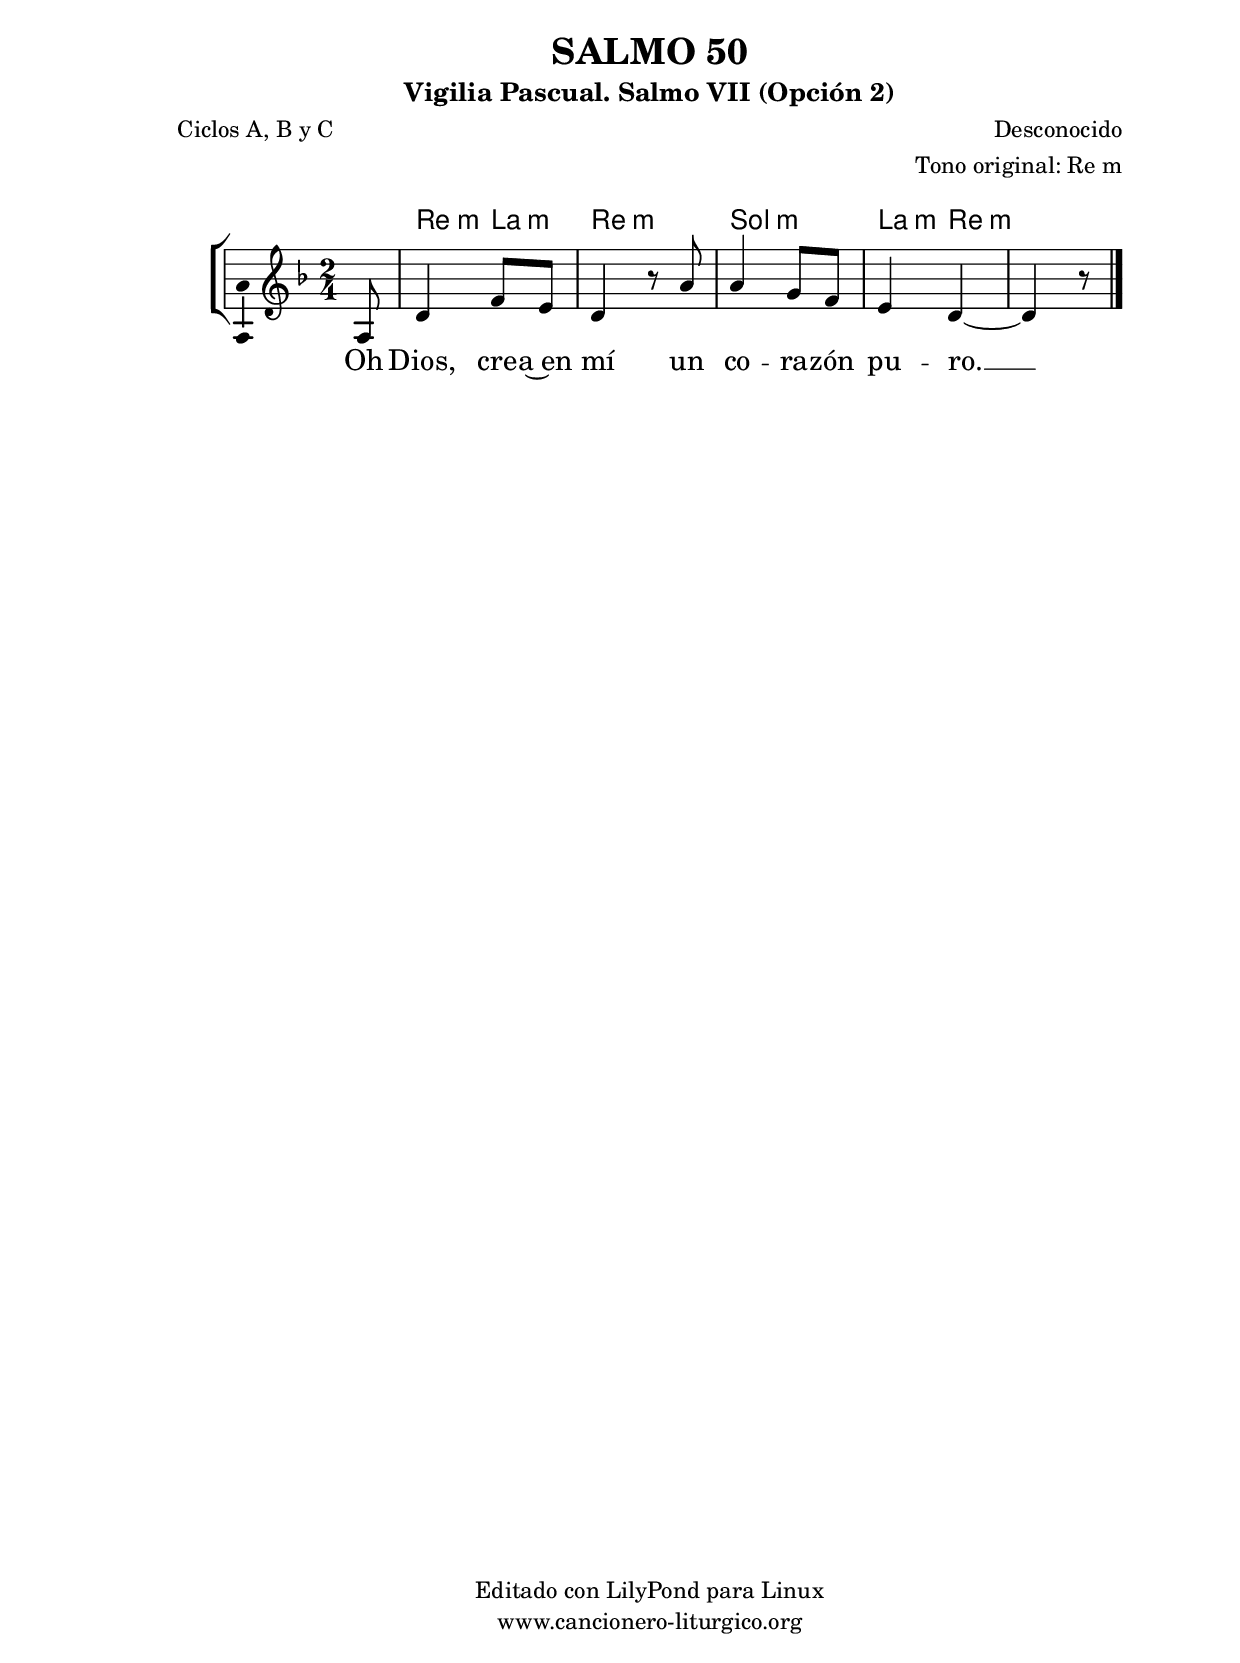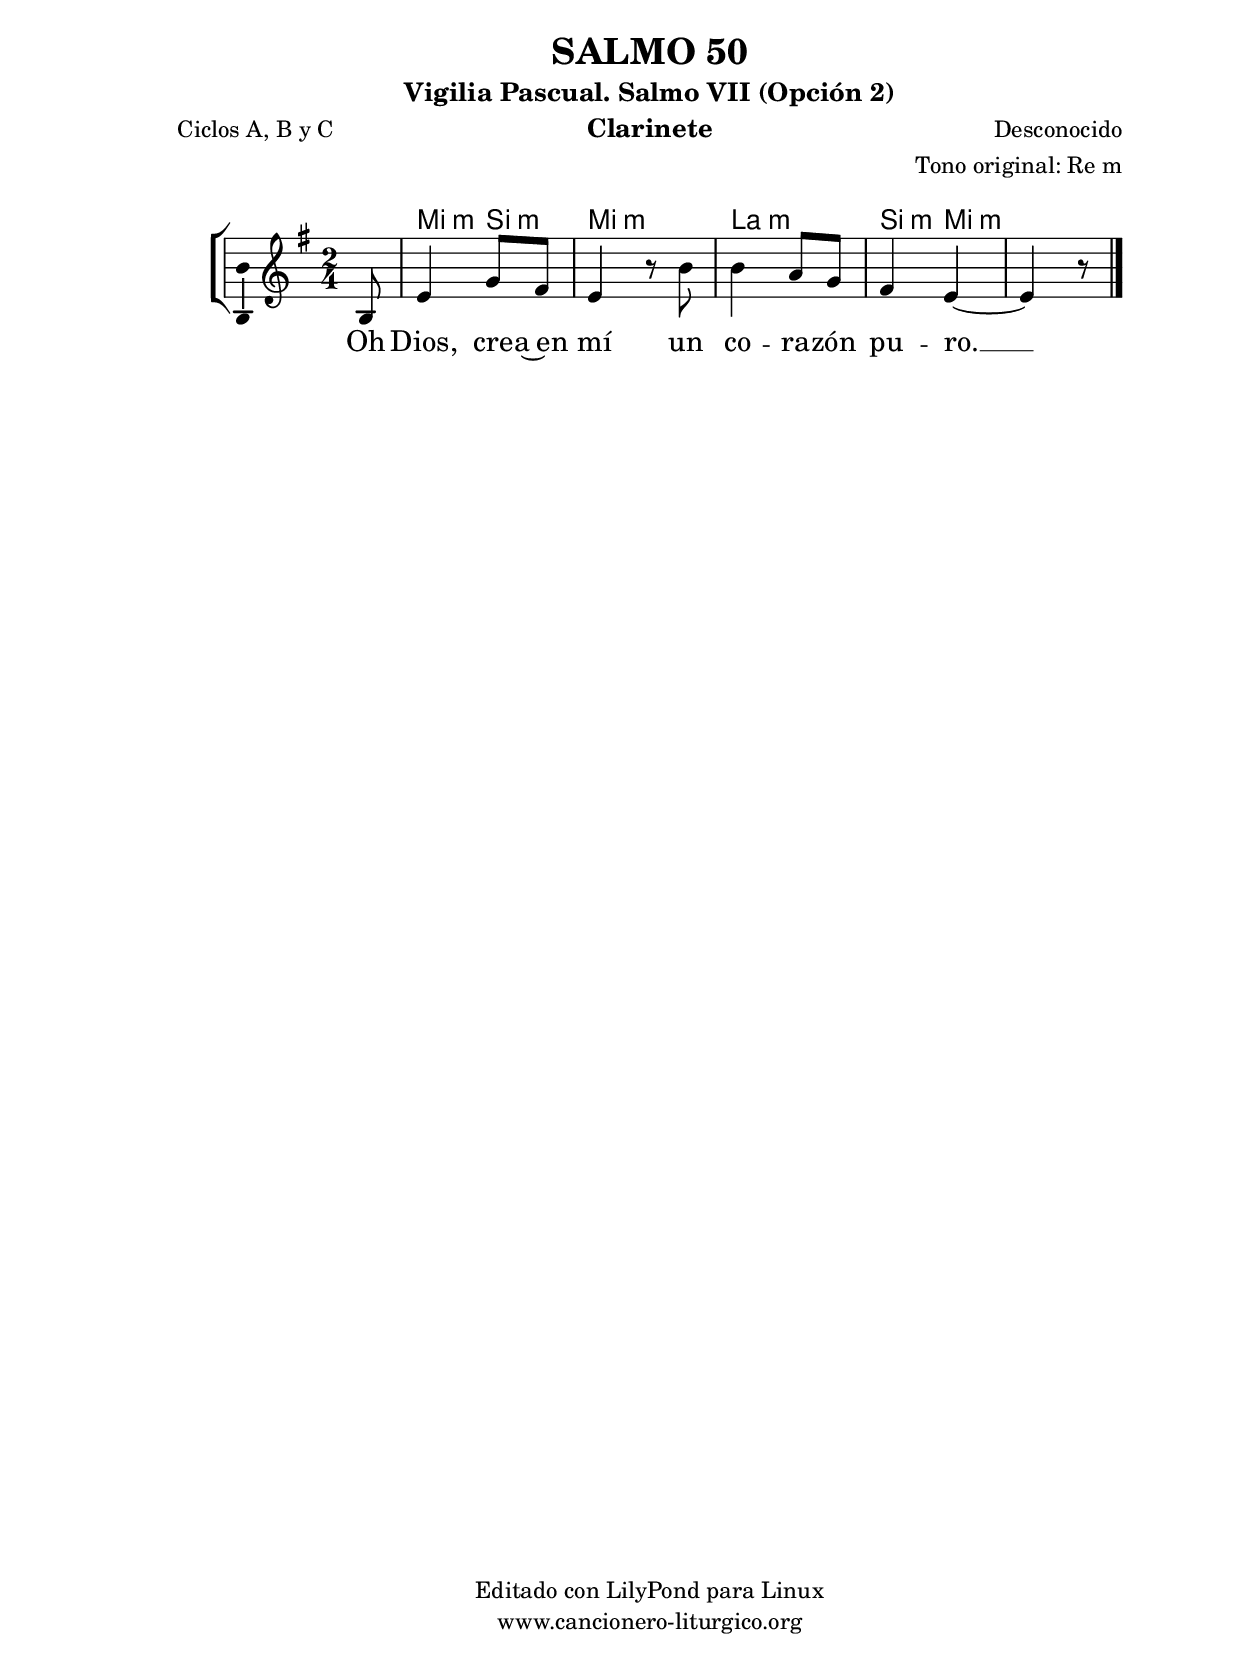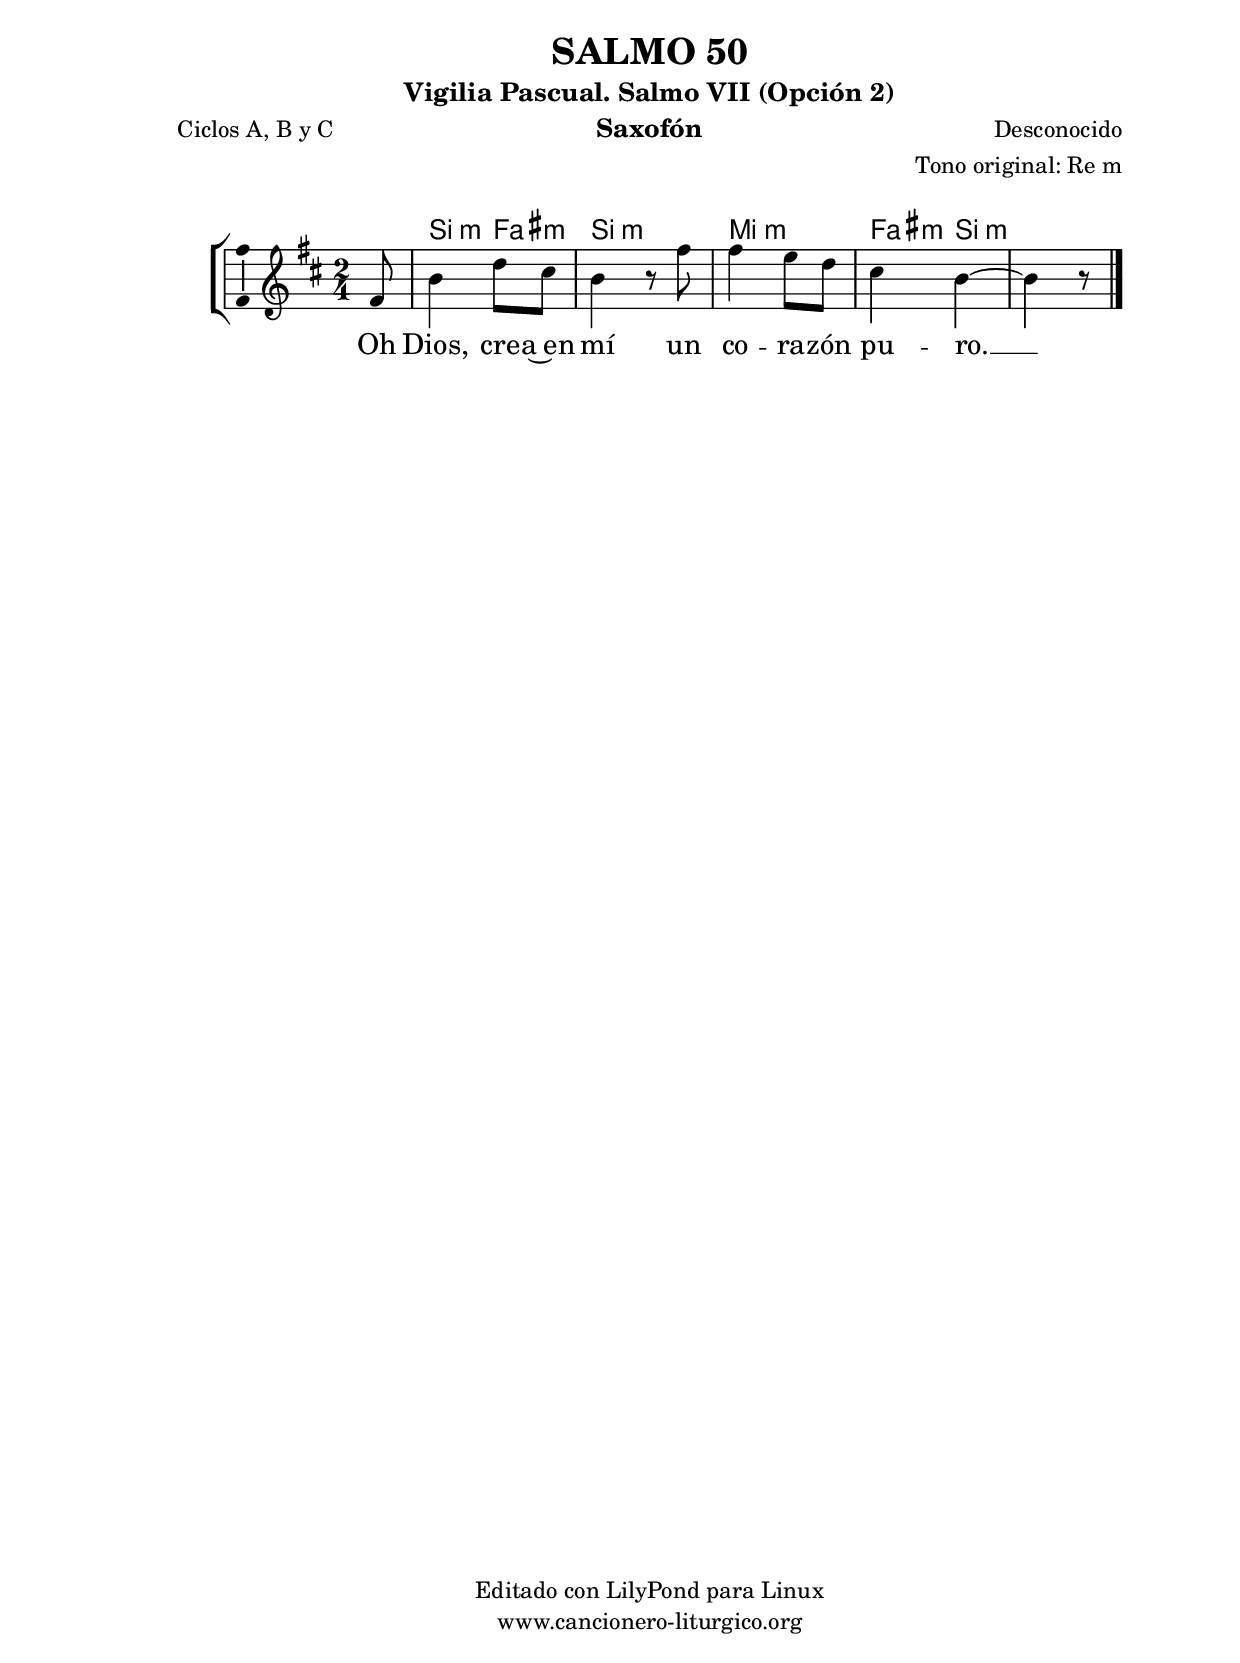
%
%para convertir .midi en .wav:
%timidity filename.midi -Ow -o finename.wav
%
%
%Para convertir de .wav a .mp3:
%lame -h -m j filename.wav
%
%
%para escuchar el midi:
%timidity nombrefichero.midi
%


%versión de lilypond para la que se ha escrito esta partitura:
\version "2.16.0"

	%Tamaño papel
	#(set-default-paper-size "a4")
	%Tamaño partitura
	#(set-global-staff-size 20)
	%No responde al pulsar sobre una nota
	#(ly:set-option 'point-and-click #f)

%parámetros del encabezamiento:
\header {
	title = "SALMO 50"
	subtitle = "Vigilia Pascual. Salmo VII (Opción 2)"
	composer = "Desconocido"
	poet = "Ciclos A, B y C"
	meter = ""
	arranger = "Tono original: Re m"
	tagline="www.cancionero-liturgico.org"
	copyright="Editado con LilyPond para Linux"
	}

%parámetros asociados al papel:
\paper  {
	oddHeaderMarkup = \markup {\fill-line { \on-the-fly #not-first-page \fromproperty #'header:title \on-the-fly #not-first-page \fromproperty #'header:composer }}
	evenHeaderMarkup = \markup {\fill-line { \fromproperty #'header:composer \fromproperty #'header:title }}
	#(set-paper-size "a4")
	print-page-number = ##f
	first-page-number = 1
	print-first-page-number = ##f
%	head-separation = 3.0 \cm
	top-margin = 2.0 \cm
	bottom-margin = 0.5\cm
%%%	bottom-margin = -1.0\cm
	left-margin = 3.0 \cm
	line-width = 16.0 \cm 
	indent = 8\mm
	interscoreline = 2.\mm
	between-system-space = 15\mm
%	para que las partituras no llenen la hoja:
	ragged-bottom = ##t
%	idem para la última hoja:
	ragged-last-bottom = ##f
%	para que las partituras llenen el ancho del papel:
	ragged-last = ##f
	after-title-space = 2.5 \cm
%page-count=1
system-count=1

	%Flexible Vertical Spacing
%	markup-markup-spacing =
%	#'((basic-distance . 15) (minimum-distance . 15) (padding . 3))
	markup-system-spacing =
	#'((basic-distance . 15) (minimum-distance . 15) (padding . 3))
	system-system-spacing =
	#'((basic-distance . 15) (minimum-distance . 15) (padding . 3))
	score-system-spacing =
	#'((basic-distance . 15) (minimum-distance . 15) (padding . 5))
%	top-system-spacing = % header
%	#'((basic-distance . 8) (minimum-distance . 0) (padding . 3))
%	top-markup-spacing =
%	#'((basic-distance . 20) (minimum-distance . 20) (padding . 3))
	last-bottom-spacing = % footer
	#'((basic-distance . 5) (minimum-distance . 5) (padding . 3))
%	score-markup-spacing =
%	#'((basic-distance . 16) (minimum-distance . 13) (padding . 3))

	}


%parámetros que afectan a toda la partitura:
global =  {
	%clave de sol (G):
	\clef G
	%armadura:
%	\transpose f e
	\key d \minor
	\tempo 4=90
	\set Score.tempoHideNote = ##t
	}


acordes = {
	\italianChords
	\chordmode {
%	\transpose f e
{

s8
d4:m a:m d2:m g:m a4:m d:m s4.

	}
	}
}

melodia = 
%	\transpose f e
{
	\relative c'{
	\time 2/4

\partial8
a8
d4 f8 e
d4 r8 a'8
a4 g8 f
e4 d~
d4 r8

	\bar "|."
	}
	}


texto = \lyricmode {
Oh Dios, cre -- a~en mí un co -- ra -- zón pu -- ro. __
	}


acordesStaff = \context ChordNames = acordesStaff <<
	\set chordChanges = ##t
	\acordes
	>>


vozStaff = \context Voice = vozStaff
\with {\consists "Ambitus_engraver"}
<<
%	\set Staff.instrumentName = ""
%	\set Staff.shortInstrumentName = ""
%	\set Staff.midiInstrument = #"clarinet"
%	\set Staff.midiInstrument = #"cello"
%	\set Staff.midiInstrument = #"flute"
	\set Staff.midiInstrument = #"electric guitar (jazz)"
%	\set Staff.midiInstrument = #"english horn"
%	\set Staff.midiInstrument = #"violin"
%	\set Staff.midiInstrument = #"glockenspiel"
	\set Staff.midiMinimumVolume = #0.7
	\set Staff.midiMaximumVolume = #0.9
	\global
	\melodia
	>>


textoStaff = \context Lyrics = textoStaff <<
	\lyricsto vozStaff \texto
	>>

\book {
	\score {
		\context ChoirStaff {
			\override StaffGroup.SystemStartBracket #'collapse-height = #1
			\override Score.SystemStartBar #'collapse-height = #1
			<<
			\acordesStaff
			\vozStaff
			\textoStaff
			>>
			}
		\layout {
	    		\context {
				\Lyrics
				\override LyricText #'font-size = #2
				}
	   		 \context {
				\Score
				%fontSize = #3
				\override StaffSymbol #'staff-space = #(magstep +3)
				%\override Beam #'thickness = #0.55
				%\override SpacingSpanner #'spacing-increment = #1.0
				%\override Slur #'height-limit = #1.5
				}
			}
		}
	\score {
		\unfoldRepeats
		\context ChoirStaff {
			<<
			\acordesStaff
			\vozStaff
			>>
			}
		\midi {
	  		\context {
	  			\Score
				tempoWholesPerMinute = #(ly:make-moment 70 4)
				}
			}
		}
	}

%Partitura para clarinete
#(define output-suffix "C")
\book {
	\header{
		instrument = "Clarinete"
		}
	\score {
		\context ChoirStaff {
			\override StaffGroup.SystemStartBracket #'collapse-height = #1
			\override Score.SystemStartBar #'collapse-height = #1
\transpose c d
			<<
			\acordesStaff
			\vozStaff
			\textoStaff
			>>
			}
		\layout {
	    		\context {
				\Lyrics
				\override LyricText #'font-size = #2
				}
	   		 \context {
				\Score
				%fontSize = #3
				\override StaffSymbol #'staff-space = #(magstep +3)
				%\override Beam #'thickness = #0.55
				%\override SpacingSpanner #'spacing-increment = #1.0
				%\override Slur #'height-limit = #1.5
				}
			}
		}
	}

%Partitura para saxofón
#(define output-suffix "S")
\book {
	\header{
		instrument = "Saxofón"
		}
	\score {
		\context ChoirStaff {
			\override StaffGroup.SystemStartBracket #'collapse-height = #1
			\override Score.SystemStartBar #'collapse-height = #1
\transpose c a
			<<
			\acordesStaff
			\vozStaff
			\textoStaff
			>>
			}
		\layout {
	    		\context {
				\Lyrics
				\override LyricText #'font-size = #2
				}
	   		 \context {
				\Score
				%fontSize = #3
				\override StaffSymbol #'staff-space = #(magstep +3)
				%\override Beam #'thickness = #0.55
				%\override SpacingSpanner #'spacing-increment = #1.0
				%\override Slur #'height-limit = #1.5
				}
			}
		}
	}

